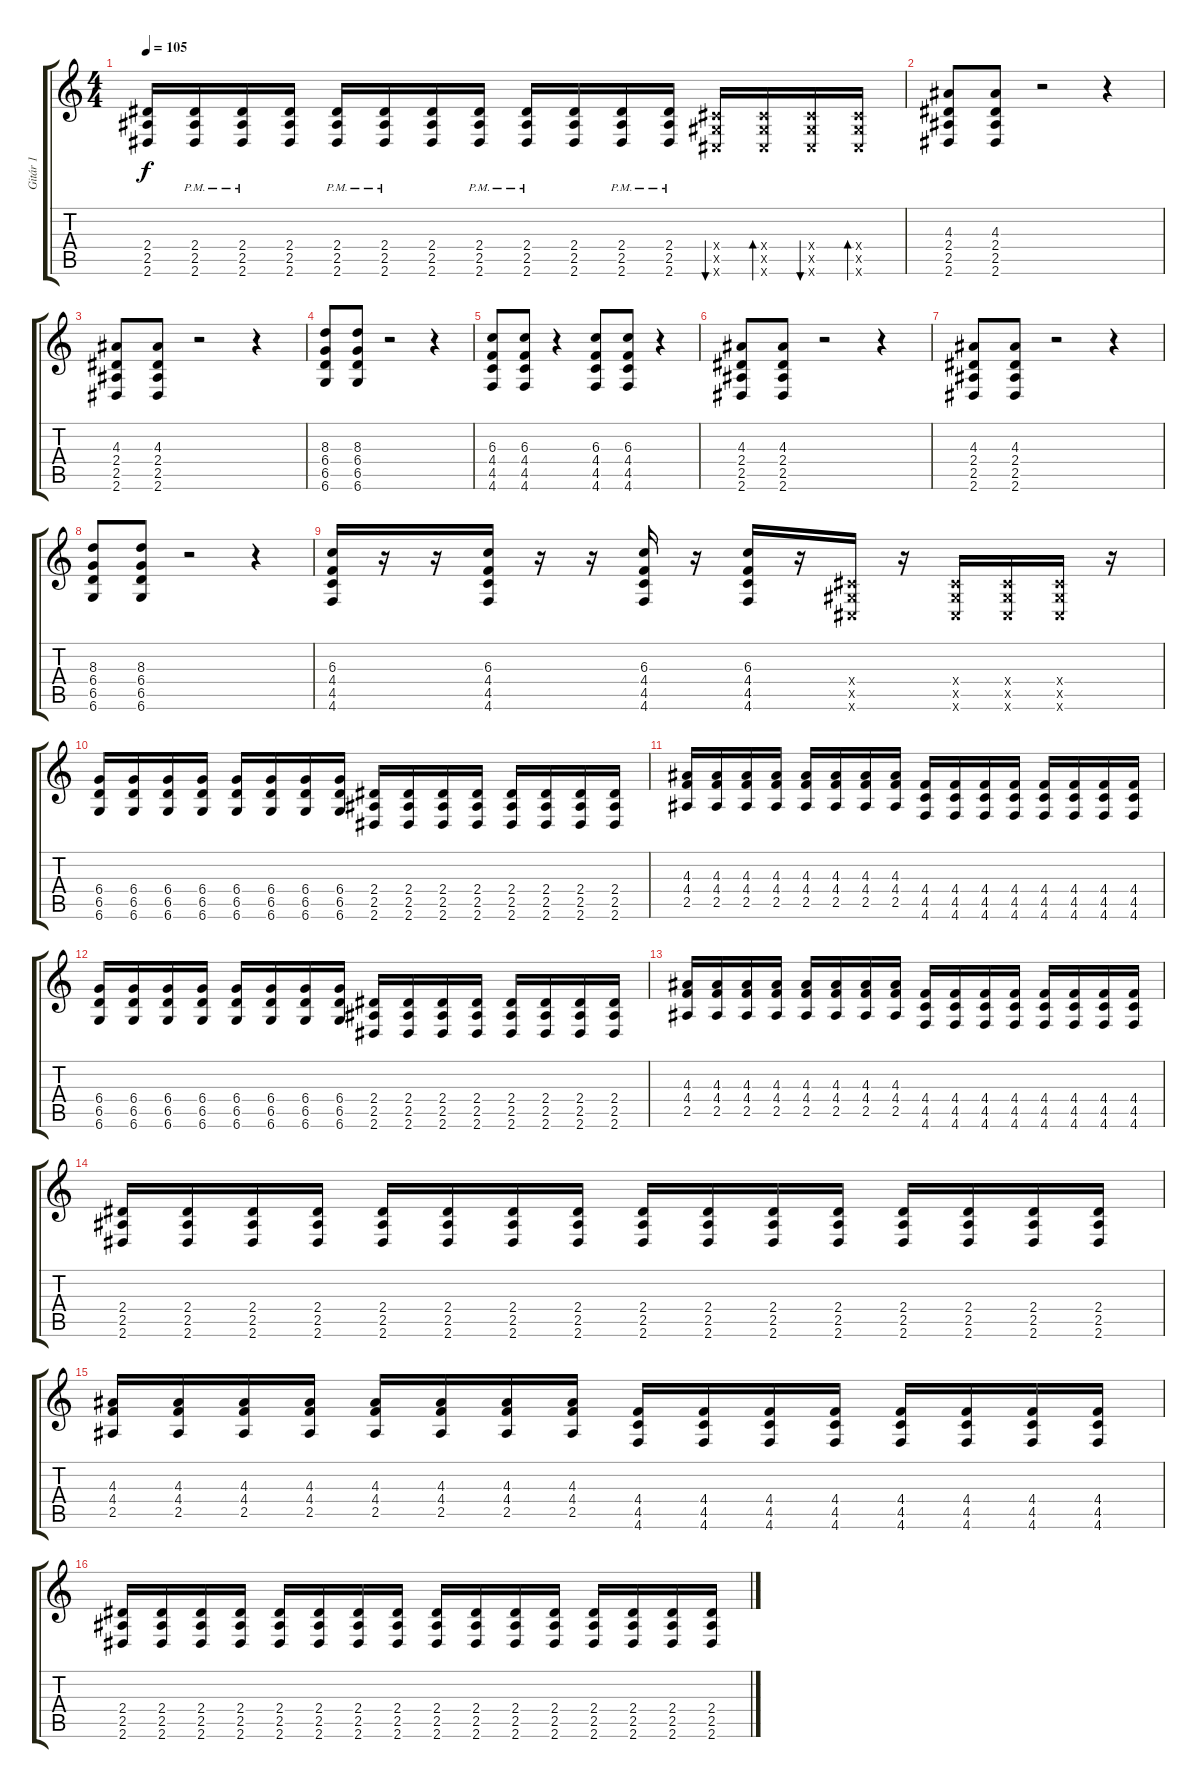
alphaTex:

\track ("Gitár 1" "Gitár 1") {instrument distortionguitar}
\staff {score tabs}
\tuning (Eb4 Bb3 Gb3 Db3 Ab2 Db2) {hide}
\ts (4 4)
\tempo 105
\clef g2
\ks c
(2.4 2.5 2.6).16{dy f} (2.4{pm} 2.5{pm} 2.6{pm}).16 (2.4{pm} 2.5{pm} 2.6{pm}).16 (2.4 2.5 2.6).16 (2.4{pm} 2.5{pm} 2.6{pm}).16 (2.4{pm} 2.5{pm} 2.6{pm}).16 (2.4 2.5 2.6).16 (2.4{pm} 2.5{pm} 2.6{pm}).16 (2.4{pm} 2.5{pm} 2.6{pm}).16 (2.4 2.5 2.6).16 (2.4{pm} 2.5{pm} 2.6{pm}).16 (2.4{pm} 2.5{pm} 2.6{pm}).16 (0.4{x} 0.5{x} 0.6{x}).16{bu 240} (0.4{x} 0.5{x} 0.6{x}).16{bd 240} (0.4{x} 0.5{x} 0.6{x}).16{bu 240} (0.4{x} 0.5{x} 0.6{x}).16{bd 240} |
(4.3 2.4 2.5 2.6).8 (4.3 2.4 2.5 2.6).8 r.2 r.4 |
(4.3 2.4 2.5 2.6).8 (4.3 2.4 2.5 2.6).8 r.2 r.4 |
(8.3 6.4 6.5 6.6).8 (8.3 6.4 6.5 6.6).8 r.2 r.4 |
(6.3 4.4 4.5 4.6).8 (6.3 4.4 4.5 4.6).8 r.4 (6.3 4.4 4.5 4.6).8 (6.3 4.4 4.5 4.6).8 r.4 |
(4.3 2.4 2.5 2.6).8 (4.3 2.4 2.5 2.6).8 r.2 r.4 |
(4.3 2.4 2.5 2.6).8 (4.3 2.4 2.5 2.6).8 r.2 r.4 |
(8.3 6.4 6.5 6.6).8 (8.3 6.4 6.5 6.6).8 r.2 r.4 |
(6.3 4.4 4.5 4.6).16 r.16 r.16 (6.3 4.4 4.5 4.6).16 r.16 r.16 (6.3 4.4 4.5 4.6).16 r.16 (6.3 4.4 4.5 4.6).16 r.16 (0.4{x} 0.5{x} 0.6{x}).16 r.16 (0.4{x} 0.5{x} 0.6{x}).16 (0.4{x} 0.5{x} 0.6{x}).16 (0.4{x} 0.5{x} 0.6{x}).16 r.16 |
(6.4 6.5 6.6).16 (6.4 6.5 6.6).16 (6.4 6.5 6.6).16 (6.4 6.5 6.6).16 (6.4 6.5 6.6).16 (6.4 6.5 6.6).16 (6.4 6.5 6.6).16 (6.4 6.5 6.6).16 (2.4 2.5 2.6).16 (2.4 2.5 2.6).16 (2.4 2.5 2.6).16 (2.4 2.5 2.6).16 (2.4 2.5 2.6).16 (2.4 2.5 2.6).16 (2.4 2.5 2.6).16 (2.4 2.5 2.6).16 |
(4.3 4.4 2.5).16 (4.3 4.4 2.5).16 (4.3 4.4 2.5).16 (4.3 4.4 2.5).16 (4.3 4.4 2.5).16 (4.3 4.4 2.5).16 (4.3 4.4 2.5).16 (4.3 4.4 2.5).16 (4.4 4.5 4.6).16 (4.4 4.5 4.6).16 (4.4 4.5 4.6).16 (4.4 4.5 4.6).16 (4.4 4.5 4.6).16 (4.4 4.5 4.6).16 (4.4 4.5 4.6).16 (4.4 4.5 4.6).16 |
(6.4 6.5 6.6).16 (6.4 6.5 6.6).16 (6.4 6.5 6.6).16 (6.4 6.5 6.6).16 (6.4 6.5 6.6).16 (6.4 6.5 6.6).16 (6.4 6.5 6.6).16 (6.4 6.5 6.6).16 (2.4 2.5 2.6).16 (2.4 2.5 2.6).16 (2.4 2.5 2.6).16 (2.4 2.5 2.6).16 (2.4 2.5 2.6).16 (2.4 2.5 2.6).16 (2.4 2.5 2.6).16 (2.4 2.5 2.6).16 |
(4.3 4.4 2.5).16 (4.3 4.4 2.5).16 (4.3 4.4 2.5).16 (4.3 4.4 2.5).16 (4.3 4.4 2.5).16 (4.3 4.4 2.5).16 (4.3 4.4 2.5).16 (4.3 4.4 2.5).16 (4.4 4.5 4.6).16 (4.4 4.5 4.6).16 (4.4 4.5 4.6).16 (4.4 4.5 4.6).16 (4.4 4.5 4.6).16 (4.4 4.5 4.6).16 (4.4 4.5 4.6).16 (4.4 4.5 4.6).16 |
(2.4 2.5 2.6).16 (2.4 2.5 2.6).16 (2.4 2.5 2.6).16 (2.4 2.5 2.6).16 (2.4 2.5 2.6).16 (2.4 2.5 2.6).16 (2.4 2.5 2.6).16 (2.4 2.5 2.6).16 (2.4 2.5 2.6).16 (2.4 2.5 2.6).16 (2.4 2.5 2.6).16 (2.4 2.5 2.6).16 (2.4 2.5 2.6).16 (2.4 2.5 2.6).16 (2.4 2.5 2.6).16 (2.4 2.5 2.6).16 |
(4.3 4.4 2.5).16 (4.3 4.4 2.5).16 (4.3 4.4 2.5).16 (4.3 4.4 2.5).16 (4.3 4.4 2.5).16 (4.3 4.4 2.5).16 (4.3 4.4 2.5).16 (4.3 4.4 2.5).16 (4.4 4.5 4.6).16 (4.4 4.5 4.6).16 (4.4 4.5 4.6).16 (4.4 4.5 4.6).16 (4.4 4.5 4.6).16 (4.4 4.5 4.6).16 (4.4 4.5 4.6).16 (4.4 4.5 4.6).16 |
(2.4 2.5 2.6).16 (2.4 2.5 2.6).16 (2.4 2.5 2.6).16 (2.4 2.5 2.6).16 (2.4 2.5 2.6).16 (2.4 2.5 2.6).16 (2.4 2.5 2.6).16 (2.4 2.5 2.6).16 (2.4 2.5 2.6).16 (2.4 2.5 2.6).16 (2.4 2.5 2.6).16 (2.4 2.5 2.6).16 (2.4 2.5 2.6).16 (2.4 2.5 2.6).16 (2.4 2.5 2.6).16 (2.4 2.5 2.6).16
